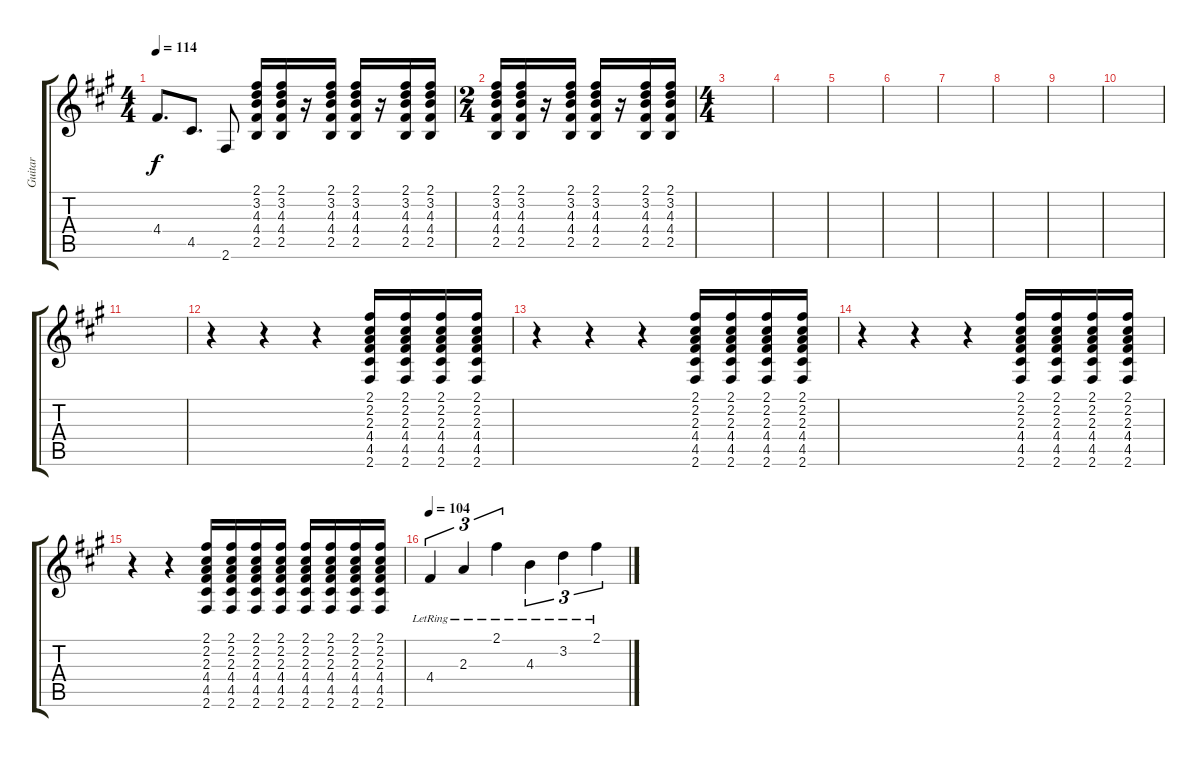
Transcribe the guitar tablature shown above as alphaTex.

\track ("Guitar" "Guitar") {instrument overdrivenguitar}
\staff {score tabs}
\tuning (E4 B3 G3 D3 A2 E2) {hide}
\ts (4 4)
\tempo 114
\clef g2
\ks a
4.4.8{d dy f} 4.5.8{d} 2.6.8 (2.1 3.2 4.3 4.4 2.5).16 (2.1 3.2 4.3 4.4 2.5).16 r.16 (2.1 3.2 4.3 4.4 2.5).16 (2.1 3.2 4.3 4.4 2.5).16 r.16 (2.1 3.2 4.3 4.4 2.5).16 (2.1 3.2 4.3 4.4 2.5).16 |
\ts (2 4)
(2.1 3.2 4.3 4.4 2.5).16 (2.1 3.2 4.3 4.4 2.5).16 r.16 (2.1 3.2 4.3 4.4 2.5).16 (2.1 3.2 4.3 4.4 2.5).16 r.16 (2.1 3.2 4.3 4.4 2.5).16 (2.1 3.2 4.3 4.4 2.5).16 |
\ts (4 4)
|
|
|
|
|
|
|
|
|
r.4 r.4 r.4 (2.1 2.2 2.3 4.4 4.5 2.6).16 (2.1 2.2 2.3 4.4 4.5 2.6).16 (2.1 2.2 2.3 4.4 4.5 2.6).16 (2.1 2.2 2.3 4.4 4.5 2.6).16 |
r.4 r.4 r.4 (2.1 2.2 2.3 4.4 4.5 2.6).16 (2.1 2.2 2.3 4.4 4.5 2.6).16 (2.1 2.2 2.3 4.4 4.5 2.6).16 (2.1 2.2 2.3 4.4 4.5 2.6).16 |
r.4 r.4 r.4 (2.1 2.2 2.3 4.4 4.5 2.6).16 (2.1 2.2 2.3 4.4 4.5 2.6).16 (2.1 2.2 2.3 4.4 4.5 2.6).16 (2.1 2.2 2.3 4.4 4.5 2.6).16 |
r.4 r.4 (2.1 2.2 2.3 4.4 4.5 2.6).16 (2.1 2.2 2.3 4.4 4.5 2.6).16 (2.1 2.2 2.3 4.4 4.5 2.6).16 (2.1 2.2 2.3 4.4 4.5 2.6).16 (2.1 2.2 2.3 4.4 4.5 2.6).16 (2.1 2.2 2.3 4.4 4.5 2.6).16 (2.1 2.2 2.3 4.4 4.5 2.6).16 (2.1 2.2 2.3 4.4 4.5 2.6).16 |
\tempo 104
4.4{lr}.4{tu (3 2) instrument electricguitarjazz} 2.3{lr}.4{tu (3 2)} 2.1{lr}.4{tu (3 2)} 4.3{lr}.4{tu (3 2)} 3.2{lr}.4{tu (3 2)} 2.1{lr}.4{tu (3 2)}
